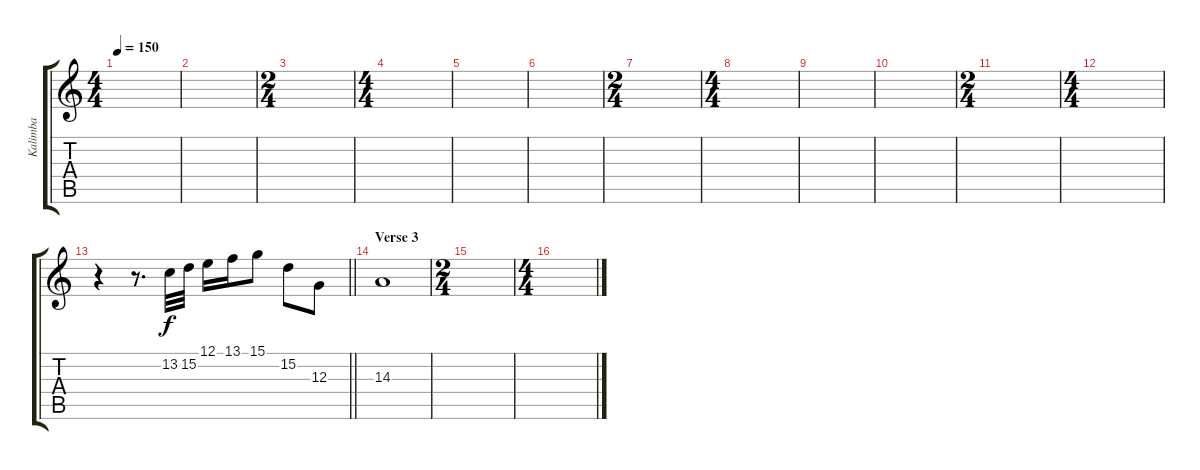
\track ("Kalimba" "Kalimba") {instrument kalimba}
\staff {score tabs}
\tuning (E4 B3 G3 D3 A2 E2) {hide}
\ts (4 4)
\tempo 150
\clef g2
\ks c
|
|
\ts (2 4)
|
\ts (4 4)
|
|
|
\ts (2 4)
|
\ts (4 4)
|
|
|
\ts (2 4)
|
\ts (4 4)
|
\barLineRight lightlight
r.4 r.8{d} 13.2.32 15.2.32 12.1.16 13.1.16 15.1.8 15.2.8 12.3.8 |
\section ("" "Verse 3")
14.3.1 |
\ts (2 4)
|
\ts (4 4)
